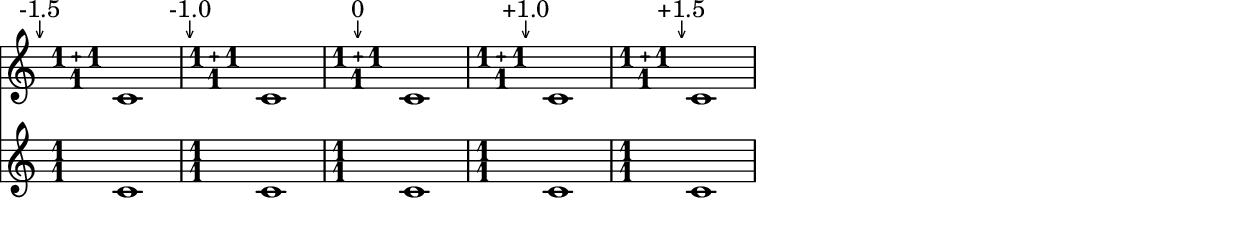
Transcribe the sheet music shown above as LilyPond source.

%% Generated by lilypond-book
%% Options: [exampleindent=10.16\mm,indent=0\mm,line-width=160\mm,paper-height=845.047\pt,paper-width=597.508\pt,papersize='(cons (* 597.508 pt) (* 845.047 pt))]
\include "lilypond-book-preamble.ly"


% ****************************************************************
% Start cut-&-pastable-section
% ****************************************************************

#(ly:set-option 'eps-box-padding 3.000000)



\paper {
  #(set-paper-size '(cons (* 597.508 pt) (* 845.047 pt)))
  indent = 0\mm
  line-width = 160\mm
  % offset the left padding, also add 1mm as lilypond creates cropped
  % images with a little space on the right
  line-width = #(- line-width (* mm  3.000000) (* mm 1))
}

\layout {
  
}




% ****************************************************************
% ly snippet:
% ****************************************************************
\sourcefilename "/lilypond-2.25.18/input/regression/break-alignment-anchor-average-unanimous.ly"
\sourcefileline 0
\version "2.23.14"

\header {
  texidoc = "When a group of break-aligned items agree on the position
of their own anchors with respect to their own extents, the
``average'' anchor of the group falls at that position with respect to
the extent of the group.  In this case, each rehearsal mark should
point to the stated point relative to the compound time signature."
}

\layout {
  \context {
    \Score
    %% Point rehearsal marks to time signatures.
    \override TextMark.break-align-symbols = #'(time-signature)
    \override TextMark.self-alignment-X = #CENTER
  }

  \enablePolymeter
}

#(define-markup-command (test-mark layout props arg)
  (markup?)
  (interpret-markup layout props
    #{
      \markup \column {
        \center-align #arg
        \center-align "↓"
      }
    #} ))

\fixed c' <<
  \new Staff {
    \override Score.TimeSignature.break-align-anchor-alignment = -1.5
    \compoundMeter 1,1,1 \textMark \markup \test-mark "-1.5"
    c1 \bar "|"

    \override Score.TimeSignature.break-align-anchor-alignment = #LEFT
    \compoundMeter 1,1,1 \textMark \markup \test-mark "-1.0" \partial 1*100
    c1 \bar "|"

    \override Score.TimeSignature.break-align-anchor-alignment = #CENTER
    \compoundMeter 1,1,1 \textMark \markup \test-mark "0" \partial 1*100
    c1 \bar "|"

    \override Score.TimeSignature.break-align-anchor-alignment = #RIGHT
    \compoundMeter 1,1,1 \textMark \markup \test-mark "+1.0" \partial 1*100
    c1 \bar "|"

    \override Score.TimeSignature.break-align-anchor-alignment = 1.5
    \compoundMeter 1,1,1 \textMark \markup \test-mark "+1.5" \partial 1*100
    c1 \bar "|"
  }

  \new Staff {
    \repeat unfold 5 {
      \time 1/1
      c1
    }
  }
>>



% ****************************************************************
% end ly snippet
% ****************************************************************
